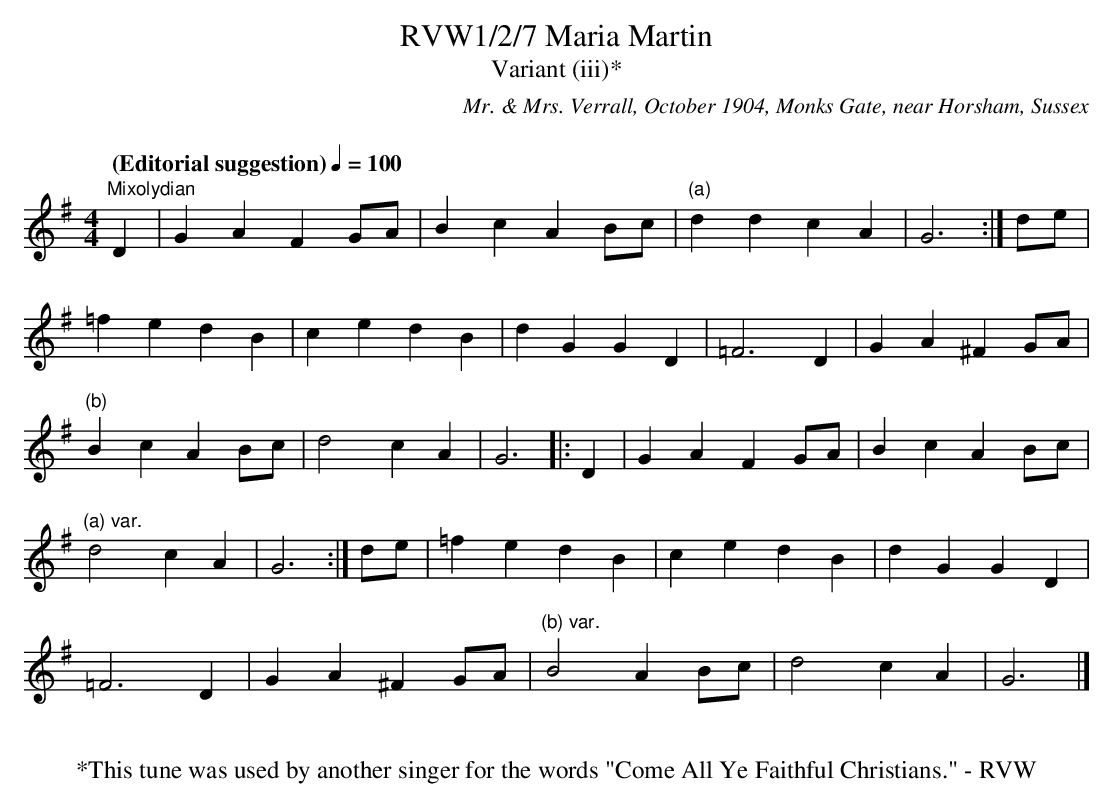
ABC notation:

X:1
T:RVW1/2/7 Maria Martin
T:Variant (iii)*
C:Mr. & Mrs. Verrall, October 1904, Monks Gate, near Horsham, Sussex
C:
L:1/8
Q: "(Editorial suggestion)" 1/4=100
M:4/4
K:G
"Mixolydian" D2 | G2 A2 F2 GA | B2 c2 A2 Bc | "(a)"d2 d2 c2 A2 | G6 :| de|$
=f2 e2 d2 B2 | c2 e2 d2 B2 | d2 G2 G2 D2 | =F6 D2 | G2 A2 ^F2 GA |$
"^(b)" B2 c2 A2 Bc | d4 c2 A2 | G6 |: D2 | G2 A2 F2 GA | B2 c2 A2 Bc |$
"(a) var." d4 c2 A2 | G6 :| de | =f2 e2 d2 B2 | c2 e2 d2 B2 | d2 G2 G2 D2 |$
=F6 D2 | G2 A2 ^F2 GA | "^(b) var." B4A2 Bc | d4 c2 A2 | G6 |]$
W:
T:*This tune was used by another singer for the words "Come All Ye Faithful Christians." - RVW
